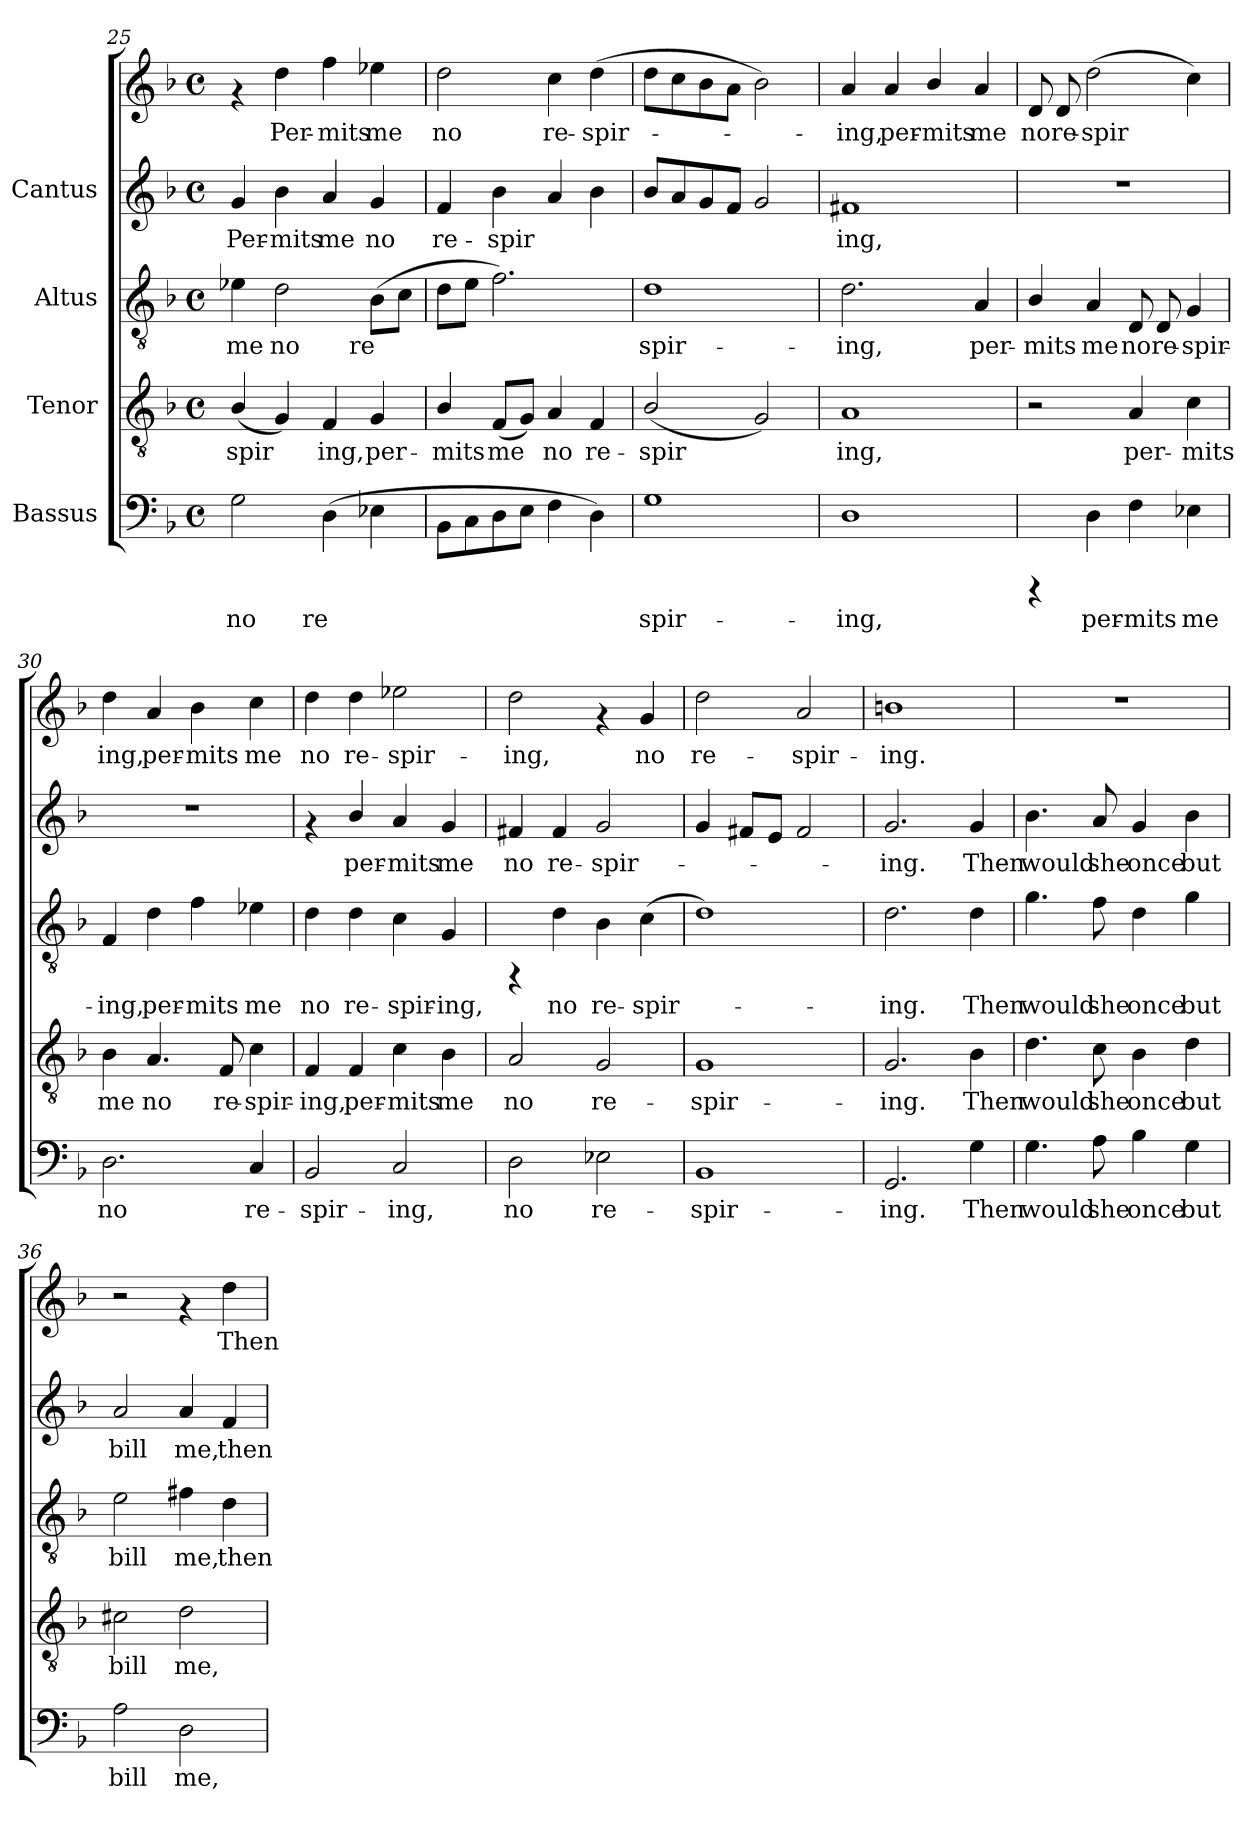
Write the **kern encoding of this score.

**kern	**text	**kern	**text	**kern	**text	**kern	**text	**kern	**text
*part4	*part4	*part3	*part3	*part2	*part2	*part1	*part1	*part1	*part1
*staff5	*staff5	*staff4	*staff4	*staff3	*staff3	*staff2	*staff2	*staff1	*staff1
*I"Bassus	*	*I"Tenor	*	*I"Altus	*	*I"Cantus	*	*	*
*clefF4	*	*clefGv2	*	*clefGv2	*	*clefG2	*	*clefG2	*
*k[b-]	*	*k[b-]	*	*k[b-]	*	*k[b-]	*	*k[b-]	*
*F:	*	*F:	*	*F:	*	*F:	*	*F:	*
*M4/4	*	*M4/4	*	*M4/4	*	*M4/4	*	*M4/4	*
*met(c)	*	*met(c)	*	*met(c)	*	*met(c)	*	*met(c)	*
=25	=25	=25	=25	=25	=25	=25	=25	=25	=25
!	!LO:LY:b:cj	!	!LO:LY:b:cj	!	!LO:LY:b:cj	!	!LO:LY:b:cj	!	!
2G\	no	(<4B-/	-spir-	4e-X\	me	4g/	Per-	4rf	.
!	!	!	!LO:LY:b:cj	!	!LO:LY:b:cj	!	!LO:LY:b:cj	!	!LO:LY:b:cj
.	.	4G/)	-	2d\	no	4b-\	-mits	4dd\	Per-
!	!LO:LY:b:cj	!	!LO:LY:b:cj	!	!	!	!LO:LY:b:cj	!	!LO:LY:b:cj
(>4D\	re-	4F/	ing,	.	.	4a/	me	4ff\	-mits
!	!LO:LY:b:cj	!	!LO:LY:b:cj	!	!LO:LY:b:cj	!	!LO:LY:b:cj	!	!LO:LY:b:cj
4E-X\	--	4G/	per-	(>8B-\L	re-	4g/	no	4ee-X\	me
!	!	!	!	!	!LO:LY:b:cj	!	!	!	!
.	.	.	.	8c\J	--	.	.	.	.
!!LO:PB:g=z
=26	=26	=26	=26	=26	=26	=26	=26	=26	=26
!	!	!	!LO:LY:b:cj	!	!	!	!LO:LY:b:cj	!	!LO:LY:b:cj
8BB-\L	.	4B-/	-mits	8d\L	.	4f/	-re-	2dd\	no
8C\	.	.	.	8e\J	.	.	.	.	.
!	!	!	!LO:LY:b:cj	!	!	!	!LO:LY:b:cj	!	!
8D\	.	(<8F/L	me	2.f\)	.	4b-\	-spir-	.	.
!	!	!	!LO:LY:b:cj	!	!	!	!	!	!
8E\J	.	8G/J)	.	.	.	.	.	.	.
!	!	!	!LO:LY:b:cj	!	!	!	!LO:LY:b:cj	!	!LO:LY:b:cj
4F\	.	4A/	no	.	.	4a/	--	4cc\	re-
!	!	!	!LO:LY:b:cj	!	!	!	!LO:LY:b:cj	!	!LO:LY:b:cj
4D\)	.	4F/	re-	.	.	4b-\	--	(>4dd\	-spir-
=27	=27	=27	=27	=27	=27	=27	=27	=27	=27
!	!LO:LY:b:cj	!	!LO:LY:b:cj	!	!LO:LY:b:cj	!	!	!	!
1G	-spir-	(<2B-/	-spir-	1d	-spir-	8b-/L	.	8dd\L	.
.	.	.	.	.	.	8a/	.	8cc\	.
.	.	.	.	.	.	8g/	.	8b-\	.
.	.	.	.	.	.	8f/J	.	8a\J	.
!	!	!	!LO:LY:b:cj	!	!	!	!	!	!
.	.	2G/)	--	.	.	2g/	.	2b-\)	.
=28	=28	=28	=28	=28	=28	=28	=28	=28	=28
!	!LO:LY:b:cj	!	!LO:LY:b:cj	!	!LO:LY:b:cj	!	!LO:LY:b:cj	!	!LO:LY:b:cj
1D	-ing,	1A	-ing,	2.d\	-ing,	1f#X	ing,	4a/	-ing,
!	!	!	!	!	!	!	!	!	!LO:LY:b:cj
.	.	.	.	.	.	.	.	4a/	per-
!	!	!	!	!	!	!	!	!	!LO:LY:b:cj
.	.	.	.	.	.	.	.	4b-/	-mits
!	!	!	!	!	!LO:LY:b:cj	!	!	!	!LO:LY:b:cj
.	.	.	.	4A/	per-	.	.	4a/	me
=29	=29	=29	=29	=29	=29	=29	=29	=29	=29
!	!	!	!	!	!LO:LY:b:cj	!	!	!	!LO:LY:b:cj
4rCCC	.	2r	.	4B-/	-mits	1r	.	8d/	no
!	!	!	!	!	!	!	!	!	!LO:LY:b:cj
.	.	.	.	.	.	.	.	8d/	re-
!	!LO:LY:b:cj	!	!	!	!LO:LY:b:cj	!	!	!	!LO:LY:b:cj
4D\	per-	.	.	4A/	me	.	.	(>2dd\	-spir-
!	!LO:LY:b:cj	!	!LO:LY:b:cj	!	!LO:LY:b:cj	!	!	!	!
4F\	-mits	4A/	per-	8D/	no	.	.	.	.
!	!	!	!	!	!LO:LY:b:cj	!	!	!	!
.	.	.	.	8D/	re-	.	.	.	.
!	!LO:LY:b:cj	!	!LO:LY:b:cj	!	!LO:LY:b:cj	!	!	!	!LO:LY:b:cj
4E-X\	me	4c\	-mits	4G/	-spir-	.	.	4cc\)	--
!!LO:LB:g=z
=30	=30	=30	=30	=30	=30	=30	=30	=30	=30
!	!LO:LY:b:cj	!	!LO:LY:b:cj	!	!LO:LY:b:cj	!	!	!	!LO:LY:b:cj
2.D\	no	4B-\	me	4F/	-ing,	1r	.	4dd\	-ing,
!	!	!	!LO:LY:b:cj	!	!LO:LY:b:cj	!	!	!	!LO:LY:b:cj
.	.	4.A/	no	4d\	per-	.	.	4a/	per-
!	!	!	!	!	!LO:LY:b:cj	!	!	!	!LO:LY:b:cj
.	.	.	.	4f\	-mits	.	.	4b-\	-mits
!	!	!	!LO:LY:b:cj	!	!	!	!	!	!
.	.	8F/	re-	.	.	.	.	.	.
!	!LO:LY:b:cj	!	!LO:LY:b:cj	!	!LO:LY:b:cj	!	!	!	!LO:LY:b:cj
4C/	re-	4c\	-spir-	4e-X\	me	.	.	4cc\	me
=31	=31	=31	=31	=31	=31	=31	=31	=31	=31
!	!LO:LY:b:cj	!	!LO:LY:b:cj	!	!LO:LY:b:cj	!	!	!	!LO:LY:b:cj
2BB-/	-spir-	4F/	-ing,	4d\	no	4rf	.	4dd\	no
!	!	!	!LO:LY:b:cj	!	!LO:LY:b:cj	!	!LO:LY:b:cj	!	!LO:LY:b:cj
.	.	4F/	per-	4d\	re-	4b-/	-per-	4dd\	re-
!	!LO:LY:b:cj	!	!LO:LY:b:cj	!	!LO:LY:b:cj	!	!LO:LY:b:cj	!	!LO:LY:b:cj
2C/	-ing,	4c\	-mits	4c\	-spir-	4a/	-mits	2ee-X\	-spir-
!	!	!	!LO:LY:b:cj	!	!LO:LY:b:cj	!	!LO:LY:b:cj	!	!
.	.	4B-\	me	4G/	-ing,	4g/	me	.	.
=32	=32	=32	=32	=32	=32	=32	=32	=32	=32
!	!LO:LY:b:cj	!	!LO:LY:b:cj	!	!	!	!LO:LY:b:cj	!	!LO:LY:b:cj
2D\	no	2A/	no	4rFF	.	4f#X/	no	2dd\	ing,
!	!	!	!	!	!LO:LY:b:cj	!	!LO:LY:b:cj	!	!
.	.	.	.	4d\	no	4f#/	re-	.	.
!	!LO:LY:b:cj	!	!LO:LY:b:cj	!	!LO:LY:b:cj	!	!LO:LY:b:cj	!	!
2E-X\	re-	2G/	re-	4B-\	re-	2g/	-spir-	4rf	.
!	!	!	!	!	!LO:LY:b:cj	!	!	!	!LO:LY:b:cj
.	.	.	.	(>4c\	-spir-	.	.	4g/	no
=33	=33	=33	=33	=33	=33	=33	=33	=33	=33
!	!LO:LY:b:cj	!	!LO:LY:b:cj	!	!	!	!	!	!LO:LY:b:cj
1BB-	-spir-	1G	-spir-	1d)	.	4g/	.	2dd\	-re-
.	.	.	.	.	.	8f#X/L	.	.	.
.	.	.	.	.	.	8e/J	.	.	.
!	!	!	!	!	!	!	!	!	!LO:LY:b:cj
.	.	.	.	.	.	2f#/	.	2a/	-spir-
=34	=34	=34	=34	=34	=34	=34	=34	=34	=34
!	!LO:LY:b:cj	!	!LO:LY:b:cj	!	!LO:LY:b:cj	!	!LO:LY:b:cj	!	!LO:LY:b:cj
2.GG/	-ing.	2.G/	-ing.	2.d\	-ing.	2.g/	ing.	1bn	-ing.
!	!LO:LY:b:cj	!	!LO:LY:b:cj	!	!LO:LY:b:cj	!	!LO:LY:b:cj	!	!
4G\	Then	4B-\	Then	4d\	Then	4g/	Then	.	.
!!LO:LB:g=z
=35	=35	=35	=35	=35	=35	=35	=35	=35	=35
!	!LO:LY:b:cj	!	!LO:LY:b:cj	!	!LO:LY:b:cj	!	!LO:LY:b:cj	!	!
4.G\	would	4.d\	would	4.g\	would	4.b-\	would	1r	.
!	!LO:LY:b:cj	!	!LO:LY:b:cj	!	!LO:LY:b:cj	!	!LO:LY:b:cj	!	!
8A\	she	8c\	she	8f\	she	8a/	she	.	.
!	!LO:LY:b:cj	!	!LO:LY:b:cj	!	!LO:LY:b:cj	!	!LO:LY:b:cj	!	!
4B-\	once	4B-\	once	4d\	once	4g/	once	.	.
!	!LO:LY:b:cj	!	!LO:LY:b:cj	!	!LO:LY:b:cj	!	!LO:LY:b:cj	!	!
4G\	but	4d\	but	4g\	but	4b-\	but	.	.
=36	=36	=36	=36	=36	=36	=36	=36	=36	=36
!	!LO:LY:b:cj	!	!LO:LY:b:cj	!	!LO:LY:b:cj	!	!LO:LY:b:cj	!	!
2A\	bill	2c#X\	bill	2e\	bill	2a/	bill	2r	.
!	!LO:LY:b:cj	!	!LO:LY:b:cj	!	!LO:LY:b:cj	!	!LO:LY:b:cj	!	!
2D\	me,	2d\	me,	4f#X\	me,	4a/	me,	4rf	.
!	!	!	!	!	!LO:LY:b:cj	!	!LO:LY:b:cj	!	!LO:LY:b:cj
.	.	.	.	4d\	then	4f/	then	4dd\	Then
=	=	=	=	=	=	=	=	=	=
*-	*-	*-	*-	*-	*-	*-	*-	*-	*-
